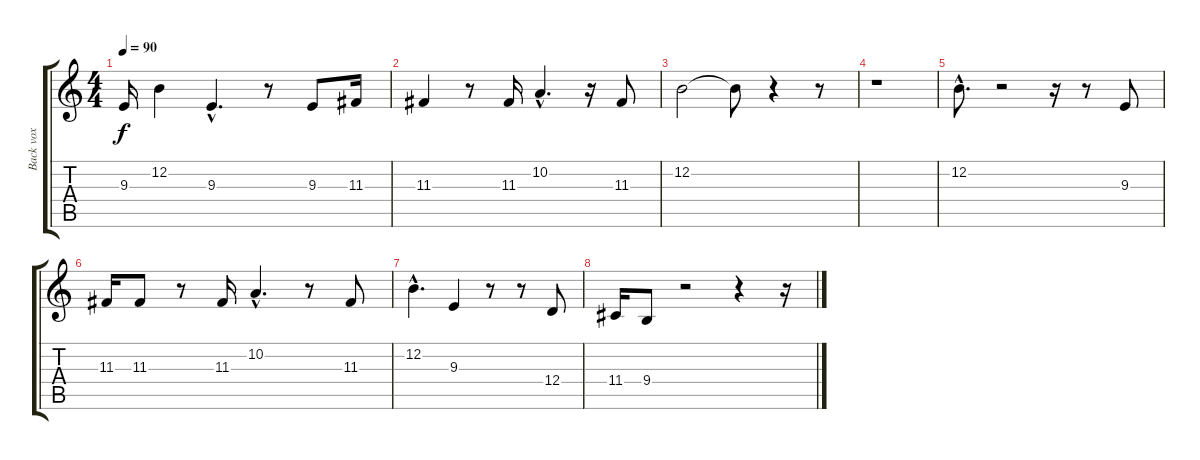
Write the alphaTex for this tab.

\track ("Back vox" "Back vox") {instrument synthvoice}
\staff {score tabs}
\tuning (E4 B3 G3 D3 A2 E2) {hide}
\ts (4 4)
\tempo 90
\clef g2
\ks c
9.3{t}.16{dy f} 12.2.4 9.3{hac}.4{d} r.8 9.3.8 11.3.16 |
11.3.4 r.8 11.3.16 10.2{hac}.4{d} r.16 11.3.8 |
12.2.2 12.2{t}.8 r.4 r.8 |
r.1 |
12.2{hac}.8{d} r.2 r.16 r.8 9.3.8 |
11.3.16 11.3.8 r.8 11.3.16 10.2{hac}.4{d} r.8 11.3.8 |
12.2{hac}.4{d} 9.3.4 r.8 r.8 12.4.8 |
11.4.16 9.4.8 r.2 r.4 r.16
